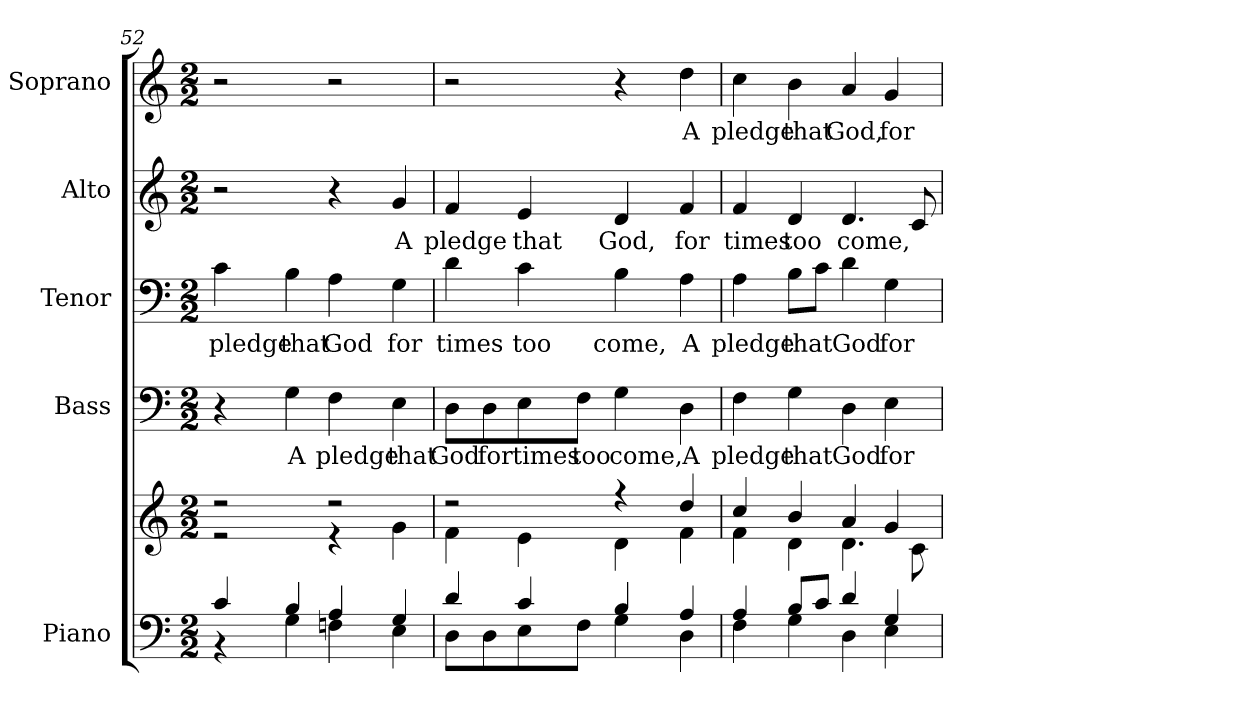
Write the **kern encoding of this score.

**kern	**kern	**kern	**text	**kern	**text	**kern	**text	**kern	**text
*part5	*part5	*part4	*part4	*part3	*part3	*part2	*part2	*part1	*part1
*staff6	*staff5	*staff4	*staff4	*staff3	*staff3	*staff2	*staff2	*staff1	*staff1
*I"Piano	*	*I"Bass	*	*I"Tenor	*	*I"Alto	*	*I"Soprano	*
*I'Pno.	*	*I'B.	*	*I'T.	*	*I'A.	*	*I'S.	*
!!LO:PB:g=z
*clefF4	*clefG2	*clefF4	*	*clefF4	*	*clefG2	*	*clefG2	*
*k[]	*k[]	*k[]	*	*k[]	*	*k[]	*	*k[]	*
*C:	*C:	*C:	*	*C:	*	*C:	*	*C:	*
*M2/2	*M2/2	*M2/2	*	*M2/2	*	*M2/2	*	*M2/2	*
=52	=52	=52	=52	=52	=52	=52	=52	=52	=52
*^	*^	*	*	*	*	*	*	*	*
!	!	!	!	!	!	!	!LO:LY:b:color=#000000	!	!	!	!
4ci/	4r	2r	2r	4r	.	4ci\	pledge	2r	.	2r	.
!	!	!	!	!	!LO:LY:b:color=#000000	!	!	!	!	!	!
!	!	!	!	!	!	!	!LO:LY:b:color=#000000	!	!	!	!
4Bi/	4Gi\	.	.	4Gi\	A	4Bi\	that	.	.	.	.
!	!	!	!	!	!LO:LY:b:color=#000000	!	!	!	!	!	!
!	!	!	!	!	!	!	!LO:LY:b:color=#000000	!	!	!	!
4Ai/	4Fni\	2r	4r	4Fi\	pledge	4Ai\	God	4r	.	2r	.
!	!	!	!	!	!LO:LY:b:color=#000000	!	!	!	!	!	!
!	!	!	!	!	!	!	!LO:LY:b:color=#000000	!	!	!	!
!	!	!	!	!	!	!	!	!	!LO:LY:b:color=#000000	!	!
4Gi/	4Ei\	.	4gi\	4Ei\	that	4Gi\	for	4gi/	A	.	.
=53	=53	=53	=53	=53	=53	=53	=53	=53	=53	=53	=53
!	!	!	!	!	!LO:LY:b:color=#000000	!	!	!	!	!	!
!	!	!	!	!	!	!	!LO:LY:b:color=#000000	!	!	!	!
!	!	!	!	!	!	!	!	!	!LO:LY:b:color=#000000	!	!
4di/	8Di\L	2r	4fi\	8Di\L	God	4di\	times	4fi/	pledge	2r	.
!	!	!	!	!	!LO:LY:b:color=#000000	!	!	!	!	!	!
.	8Di\	.	.	8Di\	for	.	.	.	.	.	.
!	!	!	!	!	!LO:LY:b:color=#000000	!	!	!	!	!	!
!	!	!	!	!	!	!	!LO:LY:b:color=#000000	!	!	!	!
!	!	!	!	!	!	!	!	!	!LO:LY:b:color=#000000	!	!
4ci/	8Ei\	.	4ei\	8Ei\	times	4ci\	too	4ei/	that	.	.
!	!	!	!	!	!LO:LY:b:color=#000000	!	!	!	!	!	!
.	8Fi\J	.	.	8Fi\J	too	.	.	.	.	.	.
!	!	!	!	!	!LO:LY:b:color=#000000	!	!	!	!	!	!
!	!	!	!	!	!	!	!LO:LY:b:color=#000000	!	!	!	!
!	!	!	!	!	!	!	!	!	!LO:LY:b:color=#000000	!	!
4Bi/	4Gi\	4r	4di\	4Gi\	come,	4Bi\	come,	4di/	God,	4r	.
!	!	!	!	!	!LO:LY:b:color=#000000	!	!	!	!	!	!
!	!	!	!	!	!	!	!LO:LY:b:color=#000000	!	!	!	!
!	!	!	!	!	!	!	!	!	!LO:LY:b:color=#000000	!	!
!	!	!	!	!	!	!	!	!	!	!	!LO:LY:b:color=#000000
4Ai/	4Di\	4ddi/	4fi\	4Di\	A	4Ai\	A	4fi/	for	4ddi\	A
!!LO:PB:g=z
=54	=54	=54	=54	=54	=54	=54	=54	=54	=54	=54	=54
!	!	!	!	!	!LO:LY:b:color=#000000	!	!	!	!	!	!
!	!	!	!	!	!	!	!LO:LY:b:color=#000000	!	!	!	!
!	!	!	!	!	!	!	!	!	!LO:LY:b:color=#000000	!	!
!	!	!	!	!	!	!	!	!	!	!	!LO:LY:b:color=#000000
4Ai/	4Fi\	4cci/	4fi\	4Fi\	pledge	4Ai\	pledge	4fi/	times	4cci\	pledge
!	!	!	!	!	!LO:LY:b:color=#000000	!	!	!	!	!	!
!	!	!	!	!	!	!	!LO:LY:b:color=#000000	!	!	!	!
!	!	!	!	!	!	!	!	!	!LO:LY:b:color=#000000	!	!
!	!	!	!	!	!	!	!	!	!	!	!LO:LY:b:color=#000000
8Bi/L	4Gi\	4bi/	4di\	4Gi\	that	8Bi\L	that	4di/	too	4bi\	that
8ci/J	.	.	.	.	.	8ci\J	.	.	.	.	.
!	!	!	!	!	!LO:LY:b:color=#000000	!	!	!	!	!	!
!	!	!	!	!	!	!	!LO:LY:b:color=#000000	!	!	!	!
!	!	!	!	!	!	!	!	!	!LO:LY:b:color=#000000	!	!
!	!	!	!	!	!	!	!	!	!	!	!LO:LY:b:color=#000000
4di/	4Di\	4ai/	4.di\	4Di\	God	4di\	God	4.di/	come,	4ai/	God,
!	!	!	!	!	!LO:LY:b:color=#000000	!	!	!	!	!	!
!	!	!	!	!	!	!	!LO:LY:b:color=#000000	!	!	!	!
!	!	!	!	!	!	!	!	!	!	!	!LO:LY:b:color=#000000
4Gi/	4Ei\	4gi/	.	4Ei\	for	4Gi\	for	.	.	4gi/	for
.	.	.	8ci\	.	.	.	.	8ci/	.	.	.
*v	*v	*	*	*	*	*	*	*	*	*	*
*	*v	*v	*	*	*	*	*	*	*	*
=	=	=	=	=	=	=	=	=	=
*-	*-	*-	*-	*-	*-	*-	*-	*-	*-
